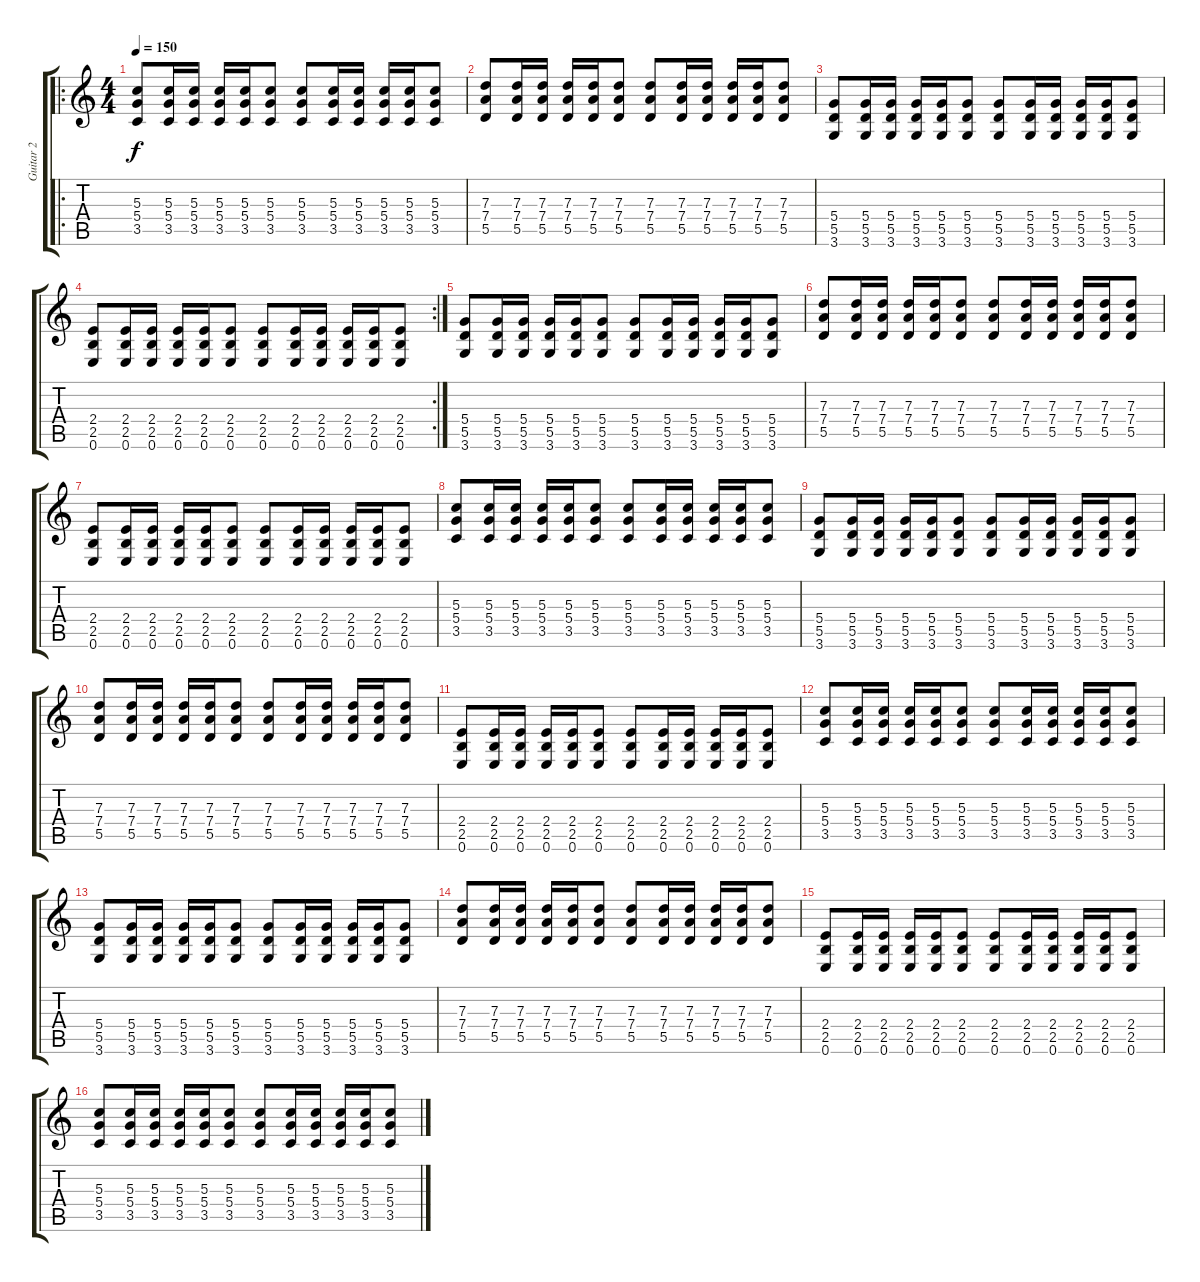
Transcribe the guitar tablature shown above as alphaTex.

\track ("Guitar 2" "Guitar 2") {instrument distortionguitar}
\staff {score tabs}
\tuning (E4 B3 G3 D3 A2 E2) {hide}
\ro
\ts (4 4)
\tempo 150
\clef g2
\ks c
(5.3 5.4 3.5).8{dy f instrument distortionguitar} (5.3 5.4 3.5).16 (5.3 5.4 3.5).16 (5.3 5.4 3.5).16 (5.3 5.4 3.5).16 (5.3 5.4 3.5).8 (5.3 5.4 3.5).8 (5.3 5.4 3.5).16 (5.3 5.4 3.5).16 (5.3 5.4 3.5).16 (5.3 5.4 3.5).16 (5.3 5.4 3.5).8 |
(7.3 7.4 5.5).8 (7.3 7.4 5.5).16 (7.3 7.4 5.5).16 (7.3 7.4 5.5).16 (7.3 7.4 5.5).16 (7.3 7.4 5.5).8 (7.3 7.4 5.5).8 (7.3 7.4 5.5).16 (7.3 7.4 5.5).16 (7.3 7.4 5.5).16 (7.3 7.4 5.5).16 (7.3 7.4 5.5).8 |
(5.4 5.5 3.6).8 (5.4 5.5 3.6).16 (5.4 5.5 3.6).16 (5.4 5.5 3.6).16 (5.4 5.5 3.6).16 (5.4 5.5 3.6).8 (5.4 5.5 3.6).8 (5.4 5.5 3.6).16 (5.4 5.5 3.6).16 (5.4 5.5 3.6).16 (5.4 5.5 3.6).16 (5.4 5.5 3.6).8 |
\rc 2
(2.4 2.5 0.6).8 (2.4 2.5 0.6).16 (2.4 2.5 0.6).16 (2.4 2.5 0.6).16 (2.4 2.5 0.6).16 (2.4 2.5 0.6).8 (2.4 2.5 0.6).8 (2.4 2.5 0.6).16 (2.4 2.5 0.6).16 (2.4 2.5 0.6).16 (2.4 2.5 0.6).16 (2.4 2.5 0.6).8 |
(5.4 5.5 3.6).8 (5.4 5.5 3.6).16 (5.4 5.5 3.6).16 (5.4 5.5 3.6).16 (5.4 5.5 3.6).16 (5.4 5.5 3.6).8 (5.4 5.5 3.6).8 (5.4 5.5 3.6).16 (5.4 5.5 3.6).16 (5.4 5.5 3.6).16 (5.4 5.5 3.6).16 (5.4 5.5 3.6).8 |
(7.3 7.4 5.5).8 (7.3 7.4 5.5).16 (7.3 7.4 5.5).16 (7.3 7.4 5.5).16 (7.3 7.4 5.5).16 (7.3 7.4 5.5).8 (7.3 7.4 5.5).8 (7.3 7.4 5.5).16 (7.3 7.4 5.5).16 (7.3 7.4 5.5).16 (7.3 7.4 5.5).16 (7.3 7.4 5.5).8 |
(2.4 2.5 0.6).8 (2.4 2.5 0.6).16 (2.4 2.5 0.6).16 (2.4 2.5 0.6).16 (2.4 2.5 0.6).16 (2.4 2.5 0.6).8 (2.4 2.5 0.6).8 (2.4 2.5 0.6).16 (2.4 2.5 0.6).16 (2.4 2.5 0.6).16 (2.4 2.5 0.6).16 (2.4 2.5 0.6).8 |
(5.3 5.4 3.5).8 (5.3 5.4 3.5).16 (5.3 5.4 3.5).16 (5.3 5.4 3.5).16 (5.3 5.4 3.5).16 (5.3 5.4 3.5).8 (5.3 5.4 3.5).8 (5.3 5.4 3.5).16 (5.3 5.4 3.5).16 (5.3 5.4 3.5).16 (5.3 5.4 3.5).16 (5.3 5.4 3.5).8 |
(5.4 5.5 3.6).8 (5.4 5.5 3.6).16 (5.4 5.5 3.6).16 (5.4 5.5 3.6).16 (5.4 5.5 3.6).16 (5.4 5.5 3.6).8 (5.4 5.5 3.6).8 (5.4 5.5 3.6).16 (5.4 5.5 3.6).16 (5.4 5.5 3.6).16 (5.4 5.5 3.6).16 (5.4 5.5 3.6).8 |
(7.3 7.4 5.5).8 (7.3 7.4 5.5).16 (7.3 7.4 5.5).16 (7.3 7.4 5.5).16 (7.3 7.4 5.5).16 (7.3 7.4 5.5).8 (7.3 7.4 5.5).8 (7.3 7.4 5.5).16 (7.3 7.4 5.5).16 (7.3 7.4 5.5).16 (7.3 7.4 5.5).16 (7.3 7.4 5.5).8 |
(2.4 2.5 0.6).8 (2.4 2.5 0.6).16 (2.4 2.5 0.6).16 (2.4 2.5 0.6).16 (2.4 2.5 0.6).16 (2.4 2.5 0.6).8 (2.4 2.5 0.6).8 (2.4 2.5 0.6).16 (2.4 2.5 0.6).16 (2.4 2.5 0.6).16 (2.4 2.5 0.6).16 (2.4 2.5 0.6).8 |
(5.3 5.4 3.5).8 (5.3 5.4 3.5).16 (5.3 5.4 3.5).16 (5.3 5.4 3.5).16 (5.3 5.4 3.5).16 (5.3 5.4 3.5).8 (5.3 5.4 3.5).8 (5.3 5.4 3.5).16 (5.3 5.4 3.5).16 (5.3 5.4 3.5).16 (5.3 5.4 3.5).16 (5.3 5.4 3.5).8 |
(5.4 5.5 3.6).8 (5.4 5.5 3.6).16 (5.4 5.5 3.6).16 (5.4 5.5 3.6).16 (5.4 5.5 3.6).16 (5.4 5.5 3.6).8 (5.4 5.5 3.6).8 (5.4 5.5 3.6).16 (5.4 5.5 3.6).16 (5.4 5.5 3.6).16 (5.4 5.5 3.6).16 (5.4 5.5 3.6).8 |
(7.3 7.4 5.5).8 (7.3 7.4 5.5).16 (7.3 7.4 5.5).16 (7.3 7.4 5.5).16 (7.3 7.4 5.5).16 (7.3 7.4 5.5).8 (7.3 7.4 5.5).8 (7.3 7.4 5.5).16 (7.3 7.4 5.5).16 (7.3 7.4 5.5).16 (7.3 7.4 5.5).16 (7.3 7.4 5.5).8 |
(2.4 2.5 0.6).8 (2.4 2.5 0.6).16 (2.4 2.5 0.6).16 (2.4 2.5 0.6).16 (2.4 2.5 0.6).16 (2.4 2.5 0.6).8 (2.4 2.5 0.6).8 (2.4 2.5 0.6).16 (2.4 2.5 0.6).16 (2.4 2.5 0.6).16 (2.4 2.5 0.6).16 (2.4 2.5 0.6).8 |
(5.3 5.4 3.5).8 (5.3 5.4 3.5).16 (5.3 5.4 3.5).16 (5.3 5.4 3.5).16 (5.3 5.4 3.5).16 (5.3 5.4 3.5).8 (5.3 5.4 3.5).8 (5.3 5.4 3.5).16 (5.3 5.4 3.5).16 (5.3 5.4 3.5).16 (5.3 5.4 3.5).16 (5.3 5.4 3.5).8
